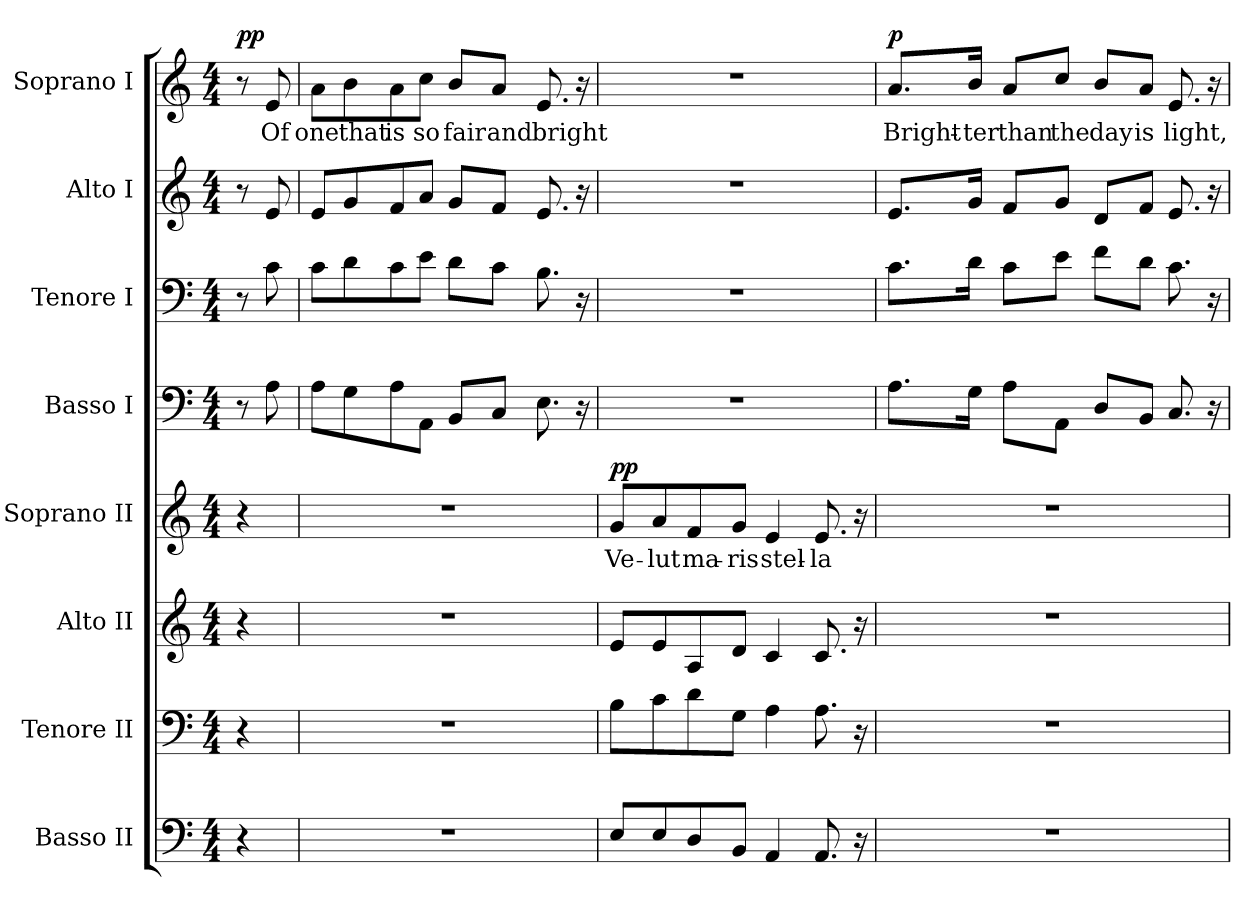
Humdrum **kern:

**kern	**kern	**kern	**kern	**text	**dynam	**kern	**kern	**kern	**kern	**text	**dynam
*part8	*part7	*part6	*part5	*part5	*part5	*part4	*part3	*part2	*part1	*part1	*part1
*staff8	*staff7	*staff6	*staff5	*staff5	*staff5	*staff4	*staff3	*staff2	*staff1	*staff1	*staff1
*I"Basso II	*I"Tenore II	*I"Alto II	*I"Soprano II	*	*	*I"Basso I	*I"Tenore I	*I"Alto I	*I"Soprano I	*	*
*I'B.II	*I'T.II	*I'A.II	*I'S.II	*	*	*I'B.I	*I'T.I	*I'A.I	*I'S.I	*	*
*clefF4	*clefF4	*clefG2	*clefG2	*	*	*clefF4	*clefF4	*clefG2	*clefG2	*	*
*k[]	*k[]	*k[]	*k[]	*	*	*k[]	*k[]	*k[]	*k[]	*	*
*M4/4	*M4/4	*M4/4	*M4/4	*	*	*M4/4	*M4/4	*M4/4	*M4/4	*	*
=	=	=	=	=	=	=	=	=	=	=	=
!	!	!	!	!	!	!	!	!	!	!	!LO:DY:a
4r	4r	4r	4r	.	.	8r	8r	8r	8r	.	pp
*	*	*	*	*	*	*	*	*	*MM36	*	*
!	!	!	!	!	!	!	!	!	!	!LO:LY:b	!
.	.	.	.	.	.	8A\	8c\	8e/	8e/	Of	.
=1	=1	=1	=1	=1	=1	=1	=1	=1	=1	=1	=1
!	!	!	!	!	!	!	!	!	!	!LO:LY:b	!
1r	1r	1r	1r	.	.	8A\L	8c\L	8e/L	8a\L	one	.
!	!	!	!	!	!	!	!	!	!	!LO:LY:b	!
.	.	.	.	.	.	8G\	8d\	8g/	8b\	that	.
!	!	!	!	!	!	!	!	!	!	!LO:LY:b	!
.	.	.	.	.	.	8A\	8c\	8f/	8a\	is	.
!	!	!	!	!	!	!	!	!	!	!LO:LY:b	!
.	.	.	.	.	.	8AA\J	8e\J	8a/J	8cc\J	so	.
!	!	!	!	!	!	!	!	!	!	!LO:LY:b	!
.	.	.	.	.	.	8BB/L	8d\L	8g/L	8b/L	fair	.
!	!	!	!	!	!	!	!	!	!	!LO:LY:b	!
.	.	.	.	.	.	8C/J	8c\J	8f/J	8a/J	and	.
!	!	!	!	!	!	!	!	!	!	!LO:LY:b	!
.	.	.	.	.	.	8.E\	8.B\	8.e/	8.e/	bright	.
.	.	.	.	.	.	16r	16r	16r	16r	.	.
=2	=2	=2	=2	=2	=2	=2	=2	=2	=2	=2	=2
!	!	!	!	!LO:LY:b	!LO:DY:a	!	!	!	!	!	!
8E/L	8B\L	8e/L	8g/L	Ve-	pp	1r	1r	1r	1r	.	.
!	!	!	!	!LO:LY:b	!	!	!	!	!	!	!
8E/	8c\	8e/	8a/	-lut	.	.	.	.	.	.	.
!	!	!	!	!LO:LY:b	!	!	!	!	!	!	!
8D/	8d\	8A/	8f/	ma-	.	.	.	.	.	.	.
!	!	!	!	!LO:LY:b	!	!	!	!	!	!	!
8BB/J	8G\J	8d/J	8g/J	-ris	.	.	.	.	.	.	.
!	!	!	!	!LO:LY:b	!	!	!	!	!	!	!
4AA/	4A\	4c/	4e/	stel-	.	.	.	.	.	.	.
!	!	!	!	!LO:LY:b	!	!	!	!	!	!	!
8.AA/	8.A\	8.c/	8.e/	-la	.	.	.	.	.	.	.
16r	16r	16r	16r	.	.	.	.	.	.	.	.
!!LO:PB:g=z
=3	=3	=3	=3	=3	=3	=3	=3	=3	=3	=3	=3
!	!	!	!	!	!	!	!	!	!	!LO:LY:b	!LO:DY:a
1r	1r	1r	1r	.	.	8.A\L	8.c\L	8.e/L	8.a/L	Bright-	p
!	!	!	!	!	!	!	!	!	!	!LO:LY:b	!
.	.	.	.	.	.	16G\Jk	16d\Jk	16g/Jk	16b/Jk	-ter	.
!	!	!	!	!	!	!	!	!	!	!LO:LY:b	!
.	.	.	.	.	.	8A\L	8c\L	8f/L	8a/L	than	.
!	!	!	!	!	!	!	!	!	!	!LO:LY:b	!
.	.	.	.	.	.	8AA\J	8e\J	8g/J	8cc/J	the	.
!	!	!	!	!	!	!	!	!	!	!LO:LY:b	!
.	.	.	.	.	.	8D/L	8f\L	8d/L	8b/L	day	.
!	!	!	!	!	!	!	!	!	!	!LO:LY:b	!
.	.	.	.	.	.	8BB/J	8d\J	8f/J	8a/J	is	.
!	!	!	!	!	!	!	!	!	!	!LO:LY:b	!
.	.	.	.	.	.	8.C/	8.c\	8.e/	8.e/	light,	.
.	.	.	.	.	.	16r	16r	16r	16r	.	.
=	=	=	=	=	=	=	=	=	=	=	=
*-	*-	*-	*-	*-	*-	*-	*-	*-	*-	*-	*-
